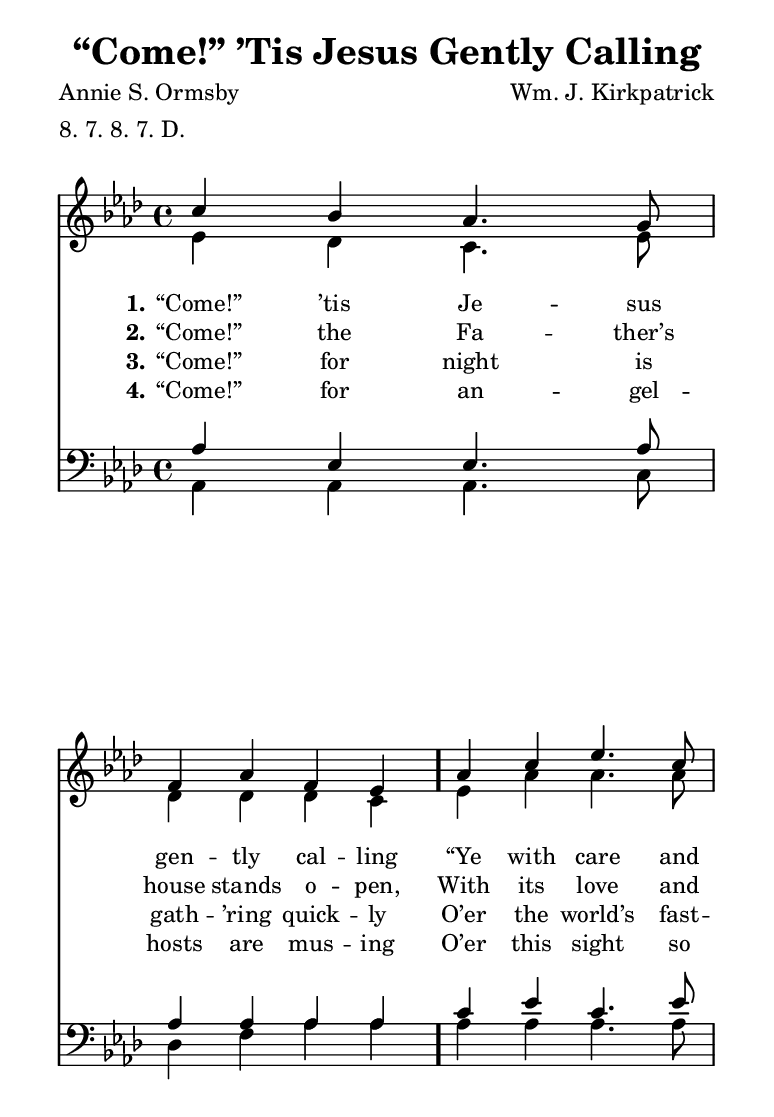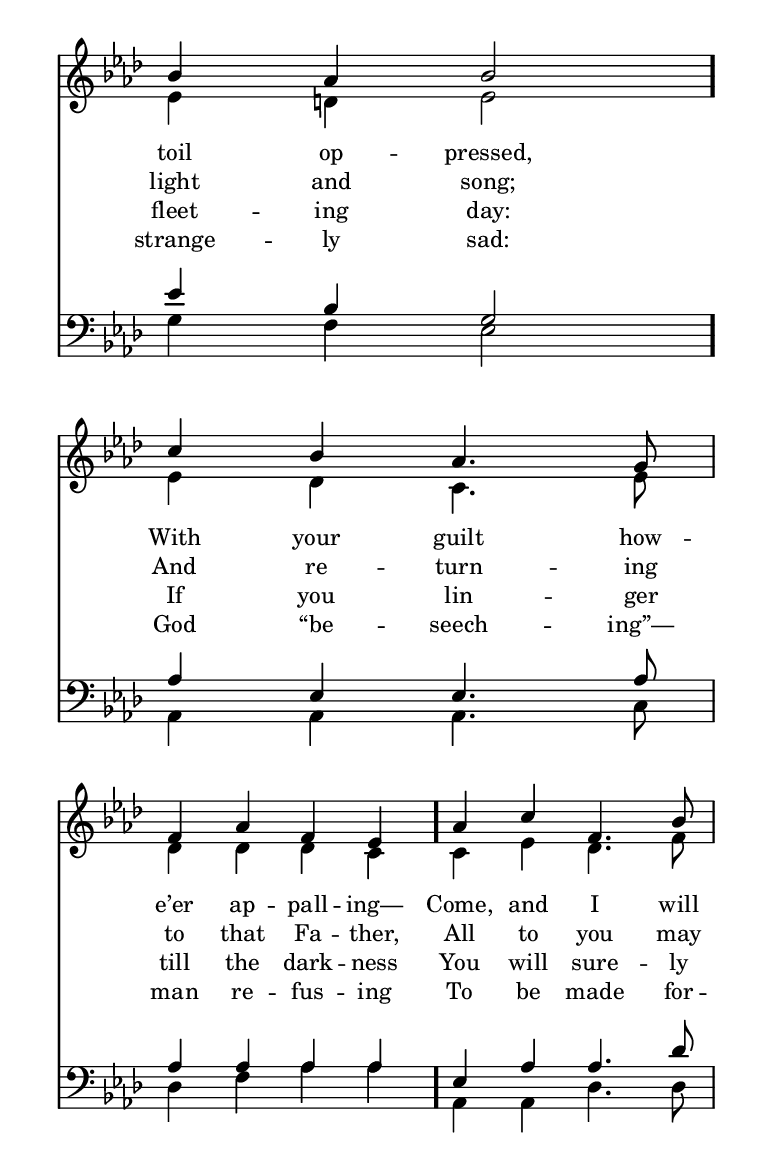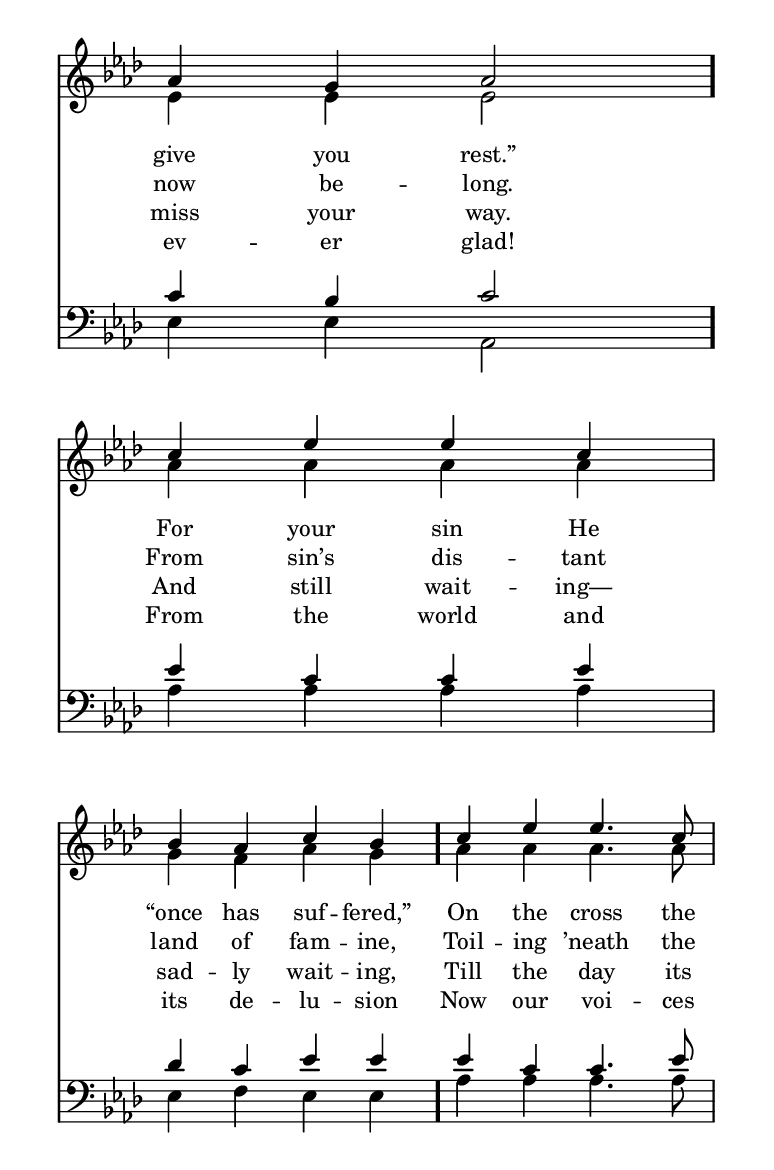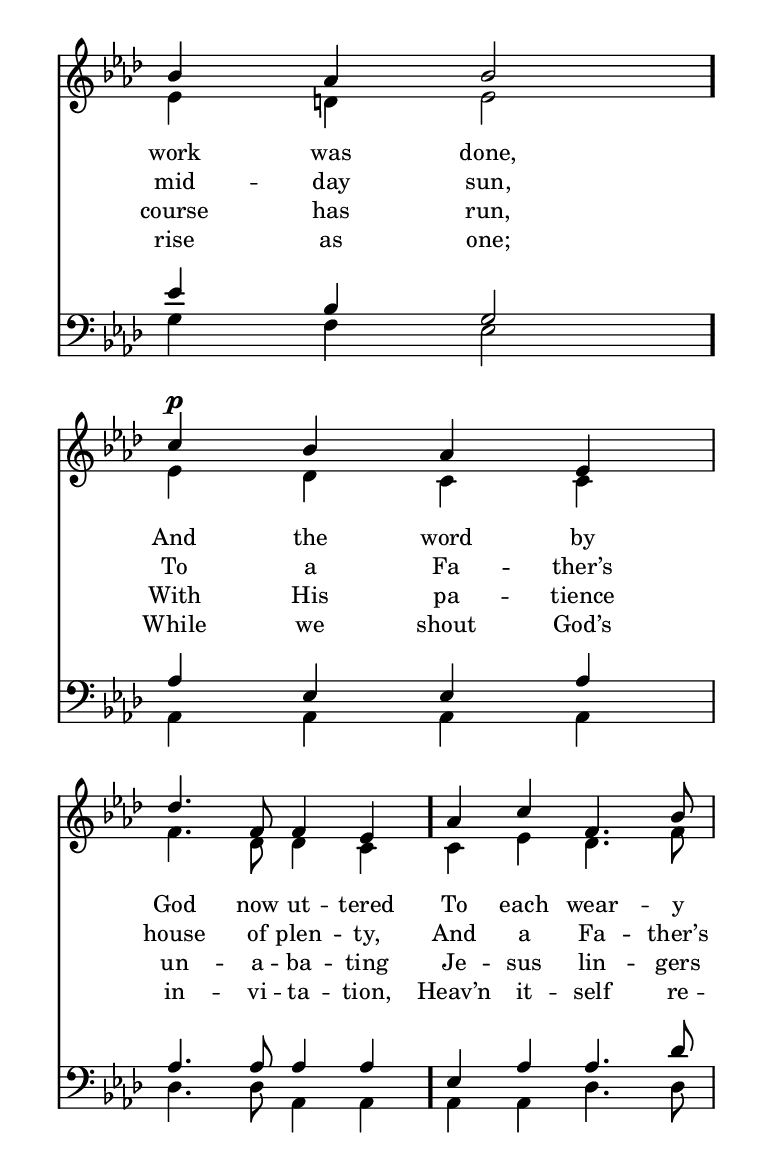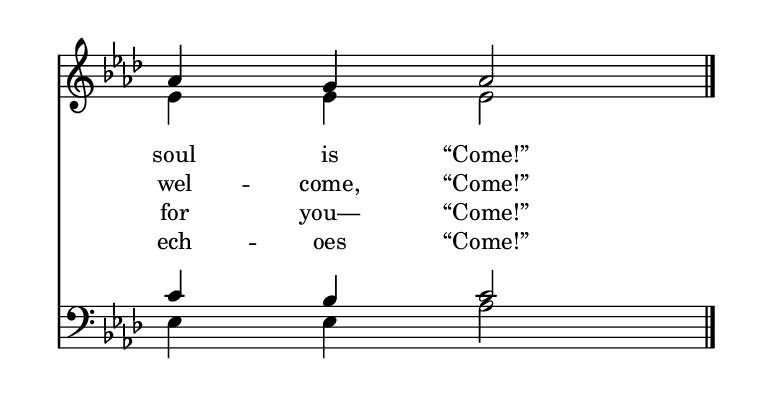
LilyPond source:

\include "common/global.ily"
\paper {
  \include "common/paper.ily"
  %ragged-bottom = ##t
  %ragged-last-bottom = ##t
  %systems-per-page = ##f
  %page-count = ##f
}

\header{
  hymnnumber = "1"
  title = "“Come!” ’Tis Jesus Gently Calling"
  tunename = "’Tis So Sweet to Trust in Jesus"
  meter = "8. 7. 8. 7. D."
  poet = "Annie S. Ormsby"
  composer = "Wm. J. Kirkpatrick"
  %copyright = ""
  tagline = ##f
}

% for fermata in MIDI
ta = { \tempo 4=90 }
tb = { \tempo 4=45 }

patternAA = { c4 c4 | c4. c8 c4 c4 | c4( c4) } % Line 1 soprano / alto / bass, Line 3 soprano
patternAB = { c4 c4 | c4. c8 c4 c4 | c2 } % Line 1 tenor, Line 2 soprano, Line 3 tenor, Line 4 soprano / alto / tenor
patternAC = { c4 c8[ c8 ] | c4. c8 c4 c4 | c2 } % Refrain line 4 soprano

patternBA = { c4 c4 | c4 c4 c4 c4 | c2 } % Line 2 alto, Line 3 alto / bass, Line 4 bass, Refrain line 1 / 2 tenor / bass, Refrain line 3 tenor, Refrain line 4 bass
patternBB = { c4 c4 | c4 c4 c4 c4 | c4( c4) } % Refrain line 1 / 2 soprano / alto, Refrain line 3 bass
patternBC = { c4. c8 | c4 c4 c4 c4 | c2 } % Refrain line 3 soprano

global = {
  \include "common/overrides.ily"
  \override Staff.TimeSignature.style = #'()
  \time 4/4
  \override Score.MetronomeMark.transparent = ##t % hide all fermata changes too
  \ta
  \key aes \major
  \autoBeamOff
}

notesSoprano = {
\global
\relative a' {
  c4 bes aes4. g8 f4 aes f ees     \noBreak | aes4 c ees4. c8 bes4 aes bes2 \break
  c4 bes aes4. g8 f4 aes f ees     \noBreak | aes4 c f,4. bes8 aes4 g aes2 \break
  c4 ees ees c bes aes c bes       \noBreak | c ees ees4. c8 bes4 aes bes2 \break
  % TODO actually make MIDI output soft
	% Used to use c4^\p here but that made only the soprano soft, and putting it
	% in every voice resulted in too many p's.
  c4^\markup { \dynamic p } bes aes ees des'4. f,8 f4 ees \noBreak | aes c f,4. bes8 aes4 g aes2 \break

\bar "|."
}
}

notesAlto = {
\global
\relative e' {

  ees4 des c4. ees8 des4 des des c \noBreak | ees4 aes aes4. aes8 ees4 d ees2 \break
  ees4 des c4. ees8 des4 des des c \noBreak | c4 ees des4. f8 ees4 ees ees2 \break
  aes4 aes aes aes g f aes g       \noBreak | aes aes aes4. aes8 ees4 d ees2 \break
  ees4 des c c f4. des8 des4 c     \noBreak | c ees des4. f8 ees4 ees ees2 \break

}
}

notesTenor = {
\global
\relative a {

  aes4 ees ees4. aes8 aes4 aes \new Voice { \voiceOne aes aes } \noBreak | c4 ees c4. ees8 ees4 bes g2 \break
  aes4 ees ees4. aes8 aes4 aes \new Voice { \voiceOne aes aes } \noBreak | ees4 aes aes4. des8 c4 bes c2 \break
  ees4 c c ees des c ees ees                                    \noBreak | ees c c4. ees8 ees4 bes g2 \break
  aes4 ees ees aes aes4. aes8 aes4 aes                          \noBreak | ees aes aes4. des8 c4 bes c2 \break

}
}

notesBass = {
\global
\relative a, {

  aes4 aes aes4. c8 des4 f \new Voice { \voiceTwo aes aes }  \noBreak | aes4 aes aes4. aes8 g4 f ees2 \break
  aes,4 aes aes4. c8 des4 f \new Voice { \voiceTwo aes aes } \noBreak | aes,4 aes des4. des8 ees4 ees aes,2 \break
  aes'4 aes aes aes ees f ees ees                            \noBreak | aes aes aes4. aes8 g4 f ees2 \break
  aes,4 aes aes aes des4. des8 aes4 aes                      \noBreak | aes aes des4. des8 ees4 ees aes2 \break

}
}

wordsA = \lyricmode {
\set stanza = "1."

“Come!” ’tis Je -- sus gen -- tly cal -- ling \bar "."
“Ye with care and toil op -- pressed, \bar "." \break
With your guilt how -- e’er ap -- pall -- ing— \bar "."
Come, and I will give you rest.” \bar "." \break
For your sin He “once has suf -- fered,” \bar "."
On the cross the work was done, \bar "." \break
And the word by God now ut -- tered \bar "."
To each wear -- y soul is “Come!” \bar "."

}

wordsB = \lyricmode {
\set stanza = "2."

“Come!” the Fa -- ther’s house stands o -- pen,
With its love and light and song;
And re -- turn -- ing to that Fa -- ther,
All to you may now be -- long.
From sin’s dis -- tant land of fam -- ine,
Toil -- ing ’neath the mid -- day sun,
To a Fa -- ther’s house of plen -- ty,
And a Fa -- ther’s wel -- come, “Come!”

}

wordsC = \lyricmode {
\set stanza = "3."

“Come!” for night is gath -- ’ring quick -- ly
O’er the world’s fast -- fleet -- ing day:
If you lin -- ger till the dark -- ness
You will sure -- ly miss your way.
And still wait -- ing— sad -- ly wait -- ing,
Till the day its course has run,
With His pa -- tience un -- a -- ba -- ting
Je -- sus lin -- gers for you— “Come!”

}

wordsD = \lyricmode {
\set stanza = "4."

“Come!” for an -- gel -- hosts are mus -- ing
O’er this sight so strange -- ly sad:
God “be -- seech -- ing”— man re -- fus -- ing
To be made for -- ev -- er glad!
From the world and its de -- lu -- sion
Now our voi -- ces rise as one;
While we shout God’s in -- vi -- ta -- tion,
Heav’n it -- self re -- ech -- oes “Come!”

}

\score {
  \context ChoirStaff <<
    \context Staff = upper <<
      \set ChoirStaff.systemStartDelimiter = #'SystemStartBar
      \context Voice  = sopranos { \voiceOne << \notesSoprano >> }
      \context Voice  = altos { \voiceTwo << \notesAlto >> }
      \context Lyrics = one   \lyricsto sopranos \wordsA
      \context Lyrics = two   \lyricsto sopranos \wordsB
      \context Lyrics = three \lyricsto sopranos \wordsC
      \context Lyrics = four  \lyricsto sopranos \wordsD
      %\context Lyrics = five  \lyricsto sopranos \wordsE
    >>
    \context Staff = men <<
      \clef bass
      \context Voice  = tenors { \voiceOne << \notesTenor >> }
      \context Voice  = basses { \voiceTwo << \notesBass >> }
    >>
  >>
  \layout {
    \include "common/layout.ily"
  }
  \midi{
    \include "common/midi.ily"
  }
}

\version "2.18.0"  % necessary for upgrading to future LilyPond versions.

% vi:set et ts=2 sw=2 ai nocindent syntax=lilypond:
